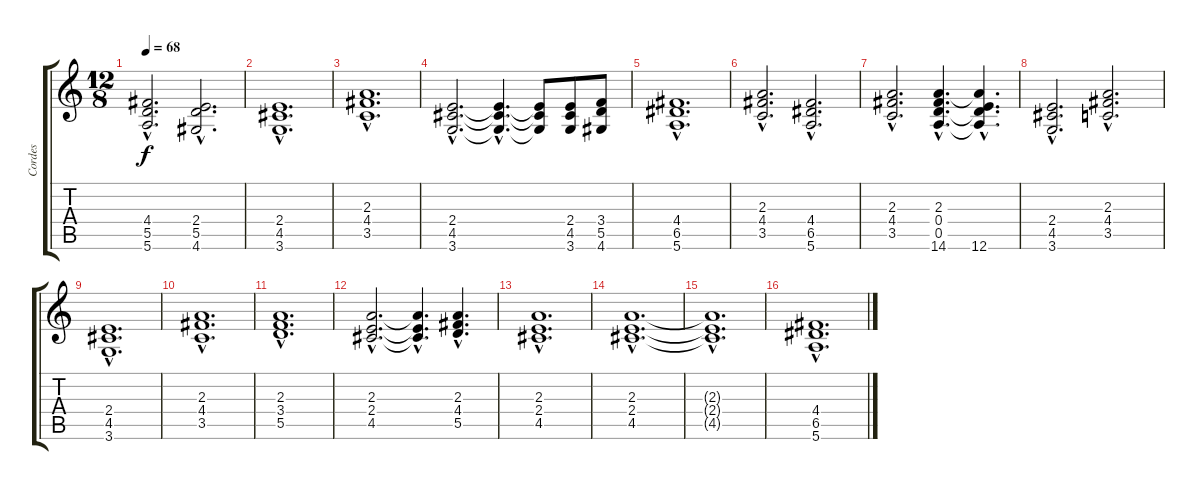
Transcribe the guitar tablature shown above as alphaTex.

\track ("Cordes" "Cordes") {instrument stringensemble1}
\staff {score tabs}
\tuning (E5 B4 G4 D4 A3 E3) {hide}
\ts (12 8)
\tempo 68
\clef g2
\ks c
(4.4{hac} 5.5{hac} 5.6{hac}).2{d dy f} (2.4{hac} 5.5{hac} 4.6{hac}).2{d} |
(2.4{hac} 4.5{hac} 3.6{hac}).1{d} |
(2.3{hac} 4.4{hac} 3.5{hac}).1{d} |
(2.4{hac} 4.5{hac} 3.6{hac}).2{d} (2.4{hac t} 4.5{hac t} 3.6{hac t}).4{d} (2.4{t} 4.5{t} 3.6{t}).8 (2.4 4.5 3.6).8 (3.4 5.5 4.6).8 |
(4.4{hac} 6.5{hac} 5.6{hac}).1{d} |
(2.3{hac} 4.4{hac} 3.5{hac}).2{d} (4.4{hac} 6.5{hac} 5.6{hac}).2{d} |
(2.3{hac} 4.4{hac} 3.5{hac}).2{d} (2.3{hac} 0.4{hac} 0.5{hac} 14.6{hac}).4{d} (2.3{hac t} 0.4{hac t} 0.5{hac t} 12.6{hac}).4{d} |
(2.4{hac} 4.5{hac} 3.6{hac}).2{d} (2.3{hac} 4.4{hac} 3.5{hac}).2{d} |
(2.4{hac} 4.5{hac} 3.6{hac}).1{d} |
(2.3{hac} 4.4{hac} 3.5{hac}).1{d} |
(2.3{hac} 3.4{hac} 5.5{hac}).1{d} |
(2.3{hac} 2.4{hac} 4.5{hac}).2{d} (2.3{hac t} 2.4{hac t} 4.5{hac t}).4{d} (2.3{hac} 4.4{hac} 5.5{hac}).4{d} |
(2.3{hac} 2.4{hac} 4.5{hac}).1{d} |
(2.3{hac} 2.4{hac} 4.5{hac}).1{d} |
(2.3{hac t} 2.4{hac t} 4.5{hac t}).1{d} |
(4.4{hac} 6.5{hac} 5.6{hac}).1{d}
